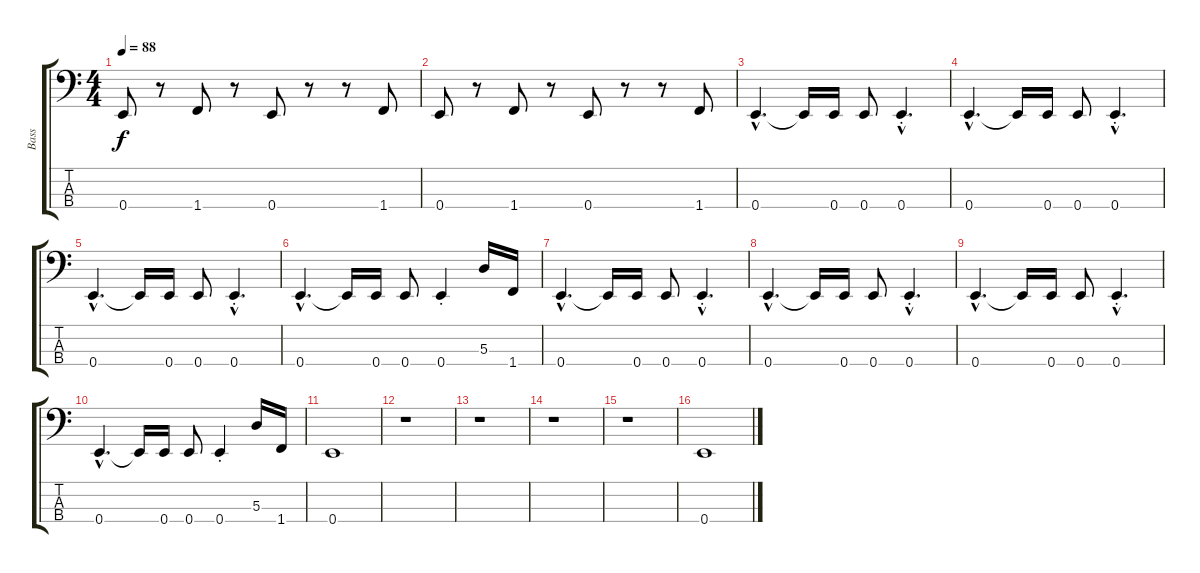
\track ("Bass" "Bass") {instrument synthbass2}
\staff {score tabs}
\tuning (G2 D2 A1 E1) {hide}
\ts (4 4)
\tempo 88
\clef f4
\ks c
0.4.8{dy f} r.8 1.4.8 r.8 0.4.8 r.8 r.8 1.4.8 |
0.4.8 r.8 1.4.8 r.8 0.4.8 r.8 r.8 1.4.8 |
0.4{hac}.4{d} 0.4{t}.16 0.4.16 0.4.8 0.4{hac st}.4{d} |
0.4{hac}.4{d} 0.4{t}.16 0.4.16 0.4.8 0.4{hac st}.4{d} |
0.4{hac}.4{d} 0.4{t}.16 0.4.16 0.4.8 0.4{hac st}.4{d} |
0.4{hac}.4{d} 0.4{t}.16 0.4.16 0.4.8 0.4{st}.4 5.3.16 1.4.16 |
0.4{hac}.4{d} 0.4{t}.16 0.4.16 0.4.8 0.4{hac st}.4{d} |
0.4{hac}.4{d} 0.4{t}.16 0.4.16 0.4.8 0.4{hac st}.4{d} |
0.4{hac}.4{d} 0.4{t}.16 0.4.16 0.4.8 0.4{hac st}.4{d} |
0.4{hac}.4{d} 0.4{t}.16 0.4.16 0.4.8 0.4{st}.4 5.3.16 1.4.16 |
0.4.1 |
r.1 |
r.1 |
r.1 |
r.1 |
0.4.1
